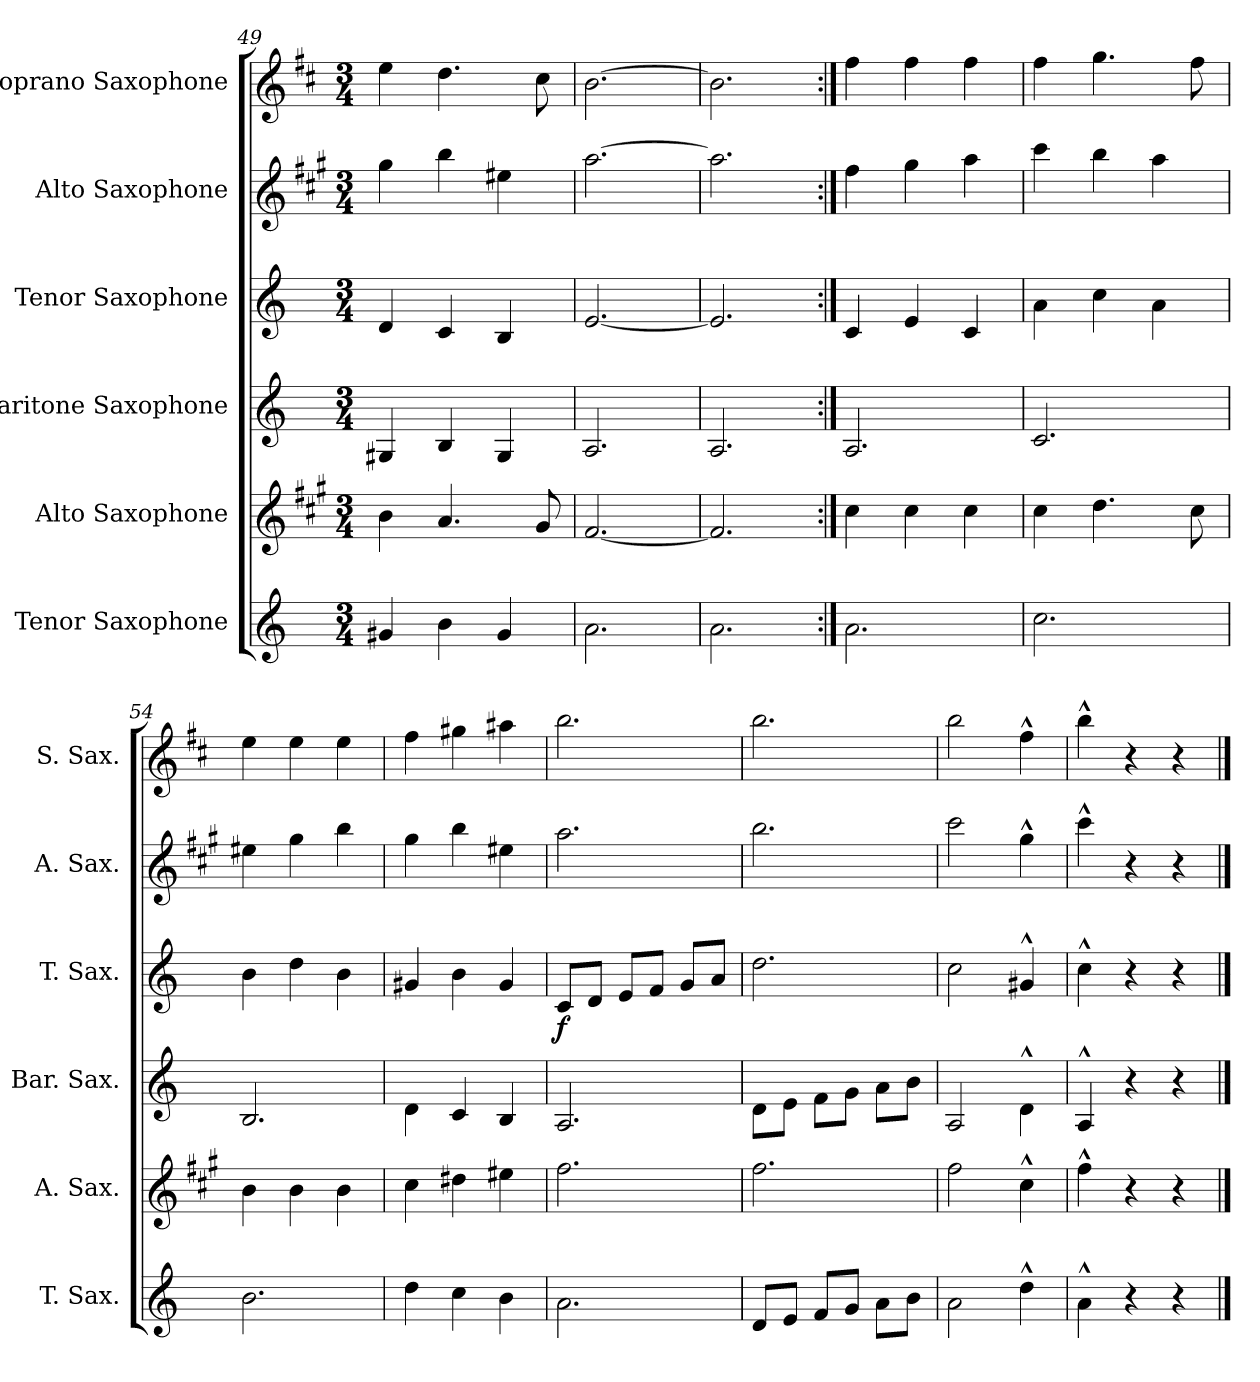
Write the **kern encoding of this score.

**kern	**kern	**kern	**kern	**dynam	**kern	**kern
*part6	*part5	*part4	*part3	*part3	*part2	*part1
*staff6	*staff5	*staff4	*staff3	*staff3	*staff2	*staff1
*I"Tenor Saxophone	*I"Alto Saxophone	*I"Baritone Saxophone	*I"Tenor Saxophone	*	*I"Alto Saxophone	*I"Soprano Saxophone
*I'T. Sax.	*I'A. Sax.	*I'Bar. Sax.	*I'T. Sax.	*	*I'A. Sax.	*I'S. Sax.
*clefG2	*clefG2	*clefG2	*clefG2	*	*clefG2	*clefG2
*ITrd8c14	*ITrd5c9	*ITrd12c21	*ITrd8c14	*	*ITrd5c9	*ITrd1c2
*k[]	*k[]	*k[]	*k[]	*	*k[]	*k[]
*M3/4	*M3/4	*M3/4	*M3/4	*	*M3/4	*M3/4
=49	=49	=49	=49	=49	=49	=49
4G#X/	4d\	4GG#X/	4D/	.	4b\	4dd\
4B\	4.c/	4BB/	4C/	.	4dd\	4.cc\
4G#/	.	4GG#/	4BB/	.	4g#X\	.
.	8B/	.	.	.	.	8b\
=50	=50	=50	=50	=50	=50	=50
2.A\	[2.A/	2.AA/	[2.E/	.	[2.cc\	[2.a\
=51	=51	=51	=51	=51	=51	=51
2.A\	2.A/]	2.AA/	2.E/]	.	2.cc\]	2.a\]
!!LO:LB:g=z
=52:|!	=52:|!	=52:|!	=52:|!	=52:|!	=52:|!	=52:|!
2.A\	4e\	2.AA/	4C/	.	4a\	4ee\
.	4e\	.	4E/	.	4b\	4ee\
.	4e\	.	4C/	.	4cc\	4ee\
=53	=53	=53	=53	=53	=53	=53
2.c\	4e\	2.C/	4A\	.	4ee\	4ee\
.	4.f\	.	4c\	.	4dd\	4.ff\
.	.	.	4A\	.	4cc\	.
.	8e\	.	.	.	.	8ee\
=54	=54	=54	=54	=54	=54	=54
2.B\	4d\	2.BB/	4B\	.	4g#X\	4dd\
.	4d\	.	4d\	.	4b\	4dd\
.	4d\	.	4B\	.	4dd\	4dd\
=55	=55	=55	=55	=55	=55	=55
4d\	4e\	4D\	4G#X/	.	4b\	4ee\
4c\	4f#X\	4C/	4B\	.	4dd\	4ff#X\
4B\	4g#X\	4BB/	4G#/	.	4g#X\	4gg#X\
=56	=56	=56	=56	=56	=56	=56
!	!	!	!	!LO:DY:b	!	!
2.A\	2.a\	2.AA/	8C/L	f	2.cc\	2.aa\
.	.	.	8D/J	.	.	.
.	.	.	8E/L	.	.	.
.	.	.	8F/J	.	.	.
.	.	.	8G/L	.	.	.
.	.	.	8A/J	.	.	.
=57	=57	=57	=57	=57	=57	=57
8D/L	2.a\	8D\L	2.d\	.	2.dd\	2.aa\
8E/J	.	8E\J	.	.	.	.
8F/L	.	8F\L	.	.	.	.
8G/J	.	8G\J	.	.	.	.
8A\L	.	8A\L	.	.	.	.
8B\J	.	8B\J	.	.	.	.
=58	=58	=58	=58	=58	=58	=58
2A\	2a\	2AA/	2c\	.	2ee\	2aa\
4d^^\	4e^^\	4D^^\	4G#X^^/	.	4b^^\	4ee^^\
=59	=59	=59	=59	=59	=59	=59
4A^^\	4a^^\	4AA^^/	4c^^\	.	4ee^^\	4aa^^\
4r	4r	4r	4r	.	4r	4r
4r	4r	4r	4r	.	4r	4r
==	==	==	==	==	==	==
*-	*-	*-	*-	*-	*-	*-
